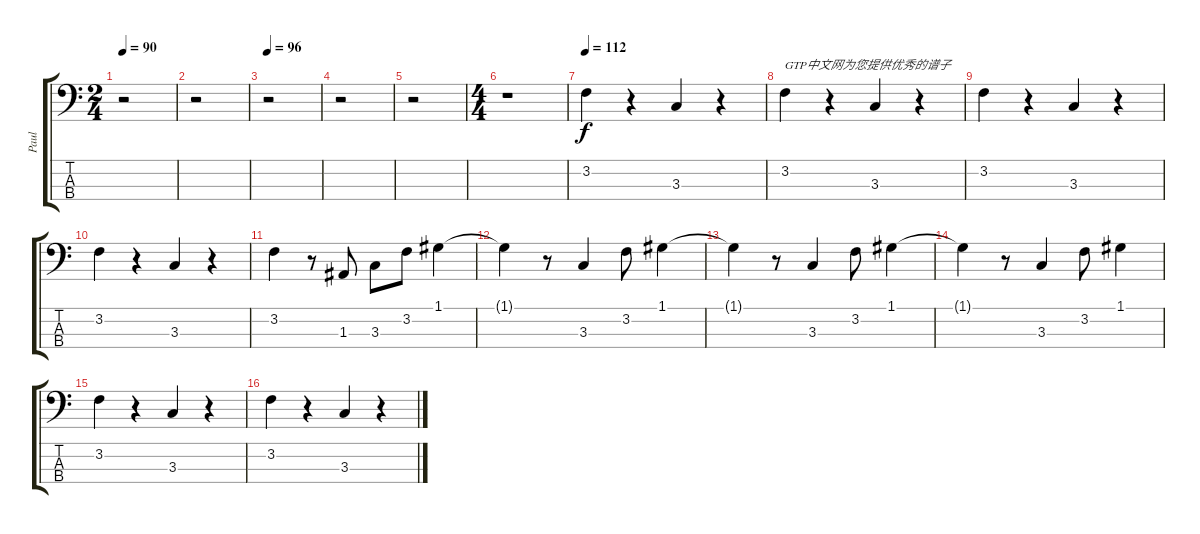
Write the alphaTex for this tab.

\track ("Paul" "Paul") {instrument electricbasspick}
\staff {score tabs}
\tuning (G2 D2 A1 E1) {hide}
\ts (2 4)
\tempo 90
\clef f4
\ks c
r.2{dy f instrument electricbasspick} |
r.2 |
\tempo 96
r.2 |
r.2 |
r.2 |
\ts (4 4)
r.1 |
\tempo 112
3.2.4 r.4 3.3.4 r.4 |
3.2.4{txt "GTP中文网为您提供优秀的谱子"} r.4 3.3.4 r.4 |
3.2.4 r.4 3.3.4 r.4 |
3.2.4 r.4 3.3.4 r.4 |
3.2.4 r.8 1.3.8 3.3.8 3.2.8 1.1.4 |
1.1{t}.4 r.8 3.3.4 3.2.8 1.1.4 |
1.1{t}.4 r.8 3.3.4 3.2.8 1.1.4 |
1.1{t}.4 r.8 3.3.4 3.2.8 1.1.4 |
3.2.4 r.4 3.3.4 r.4 |
3.2.4 r.4 3.3.4 r.4
